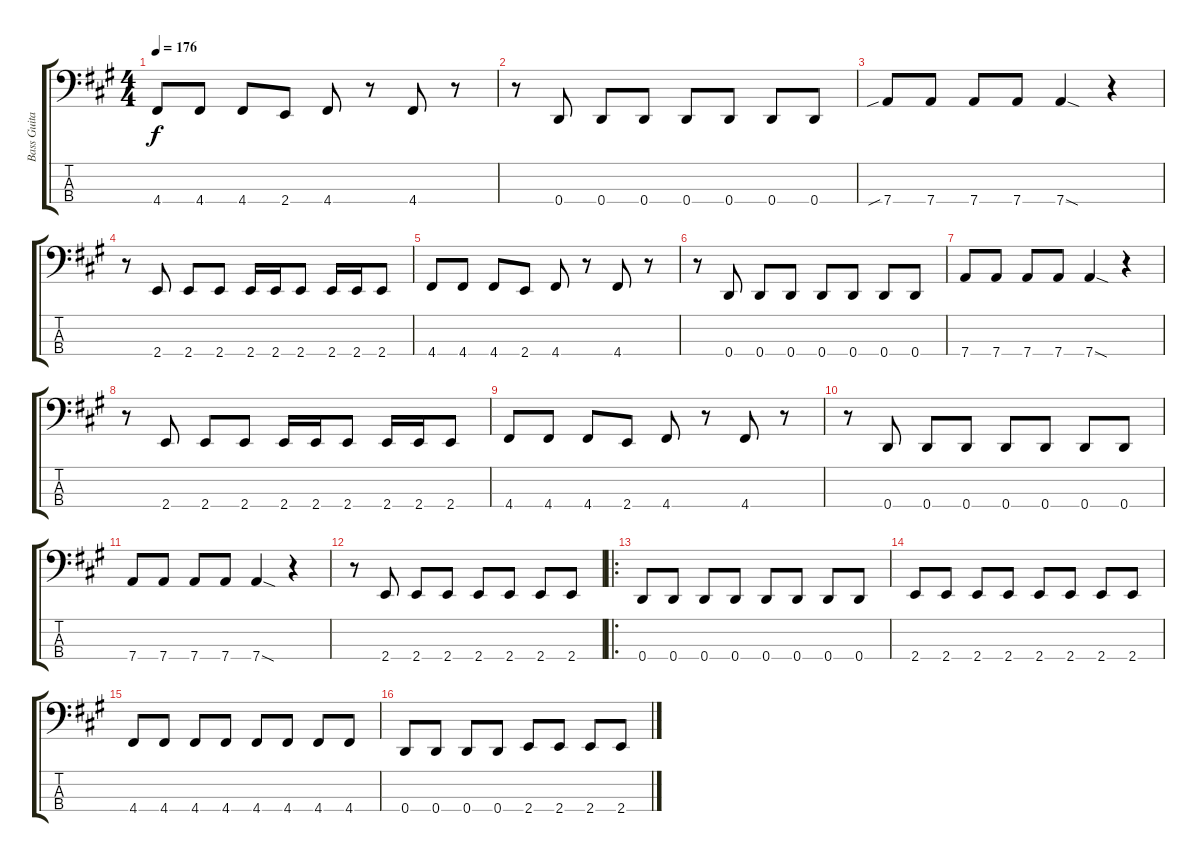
\track ("Bass Guitar" "Bass Guita") {instrument electricbassfinger}
\staff {score tabs}
\tuning (G2 D2 A1 D1) {hide}
\ts (4 4)
\tempo 176
\clef f4
\ks a
4.4.8{dy f instrument electricbassfinger} 4.4.8 4.4.8 2.4.8 4.4.8 r.8 4.4.8 r.8 |
r.8 0.4.8 0.4.8 0.4.8 0.4.8 0.4.8 0.4.8 0.4.8 |
7.4{sib}.8 7.4.8 7.4.8 7.4.8 7.4{sod}.4 r.4 |
r.8 2.4.8 2.4.8 2.4.8 2.4.16 2.4.16 2.4.8 2.4.16 2.4.16 2.4.8 |
4.4.8 4.4.8 4.4.8 2.4.8 4.4.8 r.8 4.4.8 r.8 |
r.8 0.4.8 0.4.8 0.4.8 0.4.8 0.4.8 0.4.8 0.4.8 |
7.4.8 7.4.8 7.4.8 7.4.8 7.4{sod}.4 r.4 |
r.8 2.4.8 2.4.8 2.4.8 2.4.16 2.4.16 2.4.8 2.4.16 2.4.16 2.4.8 |
4.4.8 4.4.8 4.4.8 2.4.8 4.4.8 r.8 4.4.8 r.8 |
r.8 0.4.8 0.4.8 0.4.8 0.4.8 0.4.8 0.4.8 0.4.8 |
7.4.8 7.4.8 7.4.8 7.4.8 7.4{sod}.4 r.4 |
r.8 2.4.8 2.4.8 2.4.8 2.4.8 2.4.8 2.4.8 2.4.8 |
\ro
0.4.8 0.4.8 0.4.8 0.4.8 0.4.8 0.4.8 0.4.8 0.4.8 |
2.4.8 2.4.8 2.4.8 2.4.8 2.4.8 2.4.8 2.4.8 2.4.8 |
4.4.8 4.4.8 4.4.8 4.4.8 4.4.8 4.4.8 4.4.8 4.4.8 |
0.4.8 0.4.8 0.4.8 0.4.8 2.4.8 2.4.8 2.4.8 2.4.8
